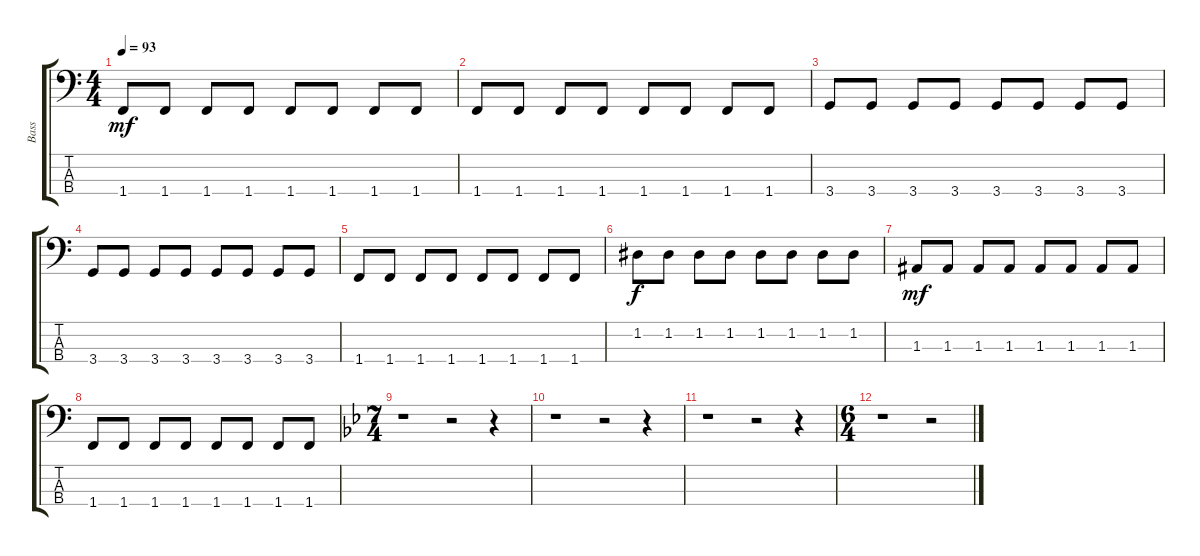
\track ("Bass" "Bass") {instrument electricbasspick}
\staff {score tabs}
\tuning (G2 D2 A1 E1) {hide}
\ts (4 4)
\tempo 93
\clef f4
\ks c
1.4.8{dy mf} 1.4.8 1.4.8 1.4.8 1.4.8 1.4.8 1.4.8 1.4.8 |
1.4.8 1.4.8 1.4.8 1.4.8 1.4.8 1.4.8 1.4.8 1.4.8 |
3.4.8 3.4.8 3.4.8 3.4.8 3.4.8 3.4.8 3.4.8 3.4.8 |
3.4.8 3.4.8 3.4.8 3.4.8 3.4.8 3.4.8 3.4.8 3.4.8 |
1.4.8 1.4.8 1.4.8 1.4.8 1.4.8 1.4.8 1.4.8 1.4.8 |
1.2.8{dy f} 1.2.8 1.2.8 1.2.8 1.2.8 1.2.8 1.2.8 1.2.8 |
1.3.8{dy mf} 1.3.8 1.3.8 1.3.8 1.3.8 1.3.8 1.3.8 1.3.8 |
1.4.8 1.4.8 1.4.8 1.4.8 1.4.8 1.4.8 1.4.8 1.4.8 |
\ts (7 4)
\ks bb
r.1 r.2 r.4 |
r.1 r.2 r.4 |
r.1 r.2 r.4 |
\ts (6 4)
r.1 r.2
